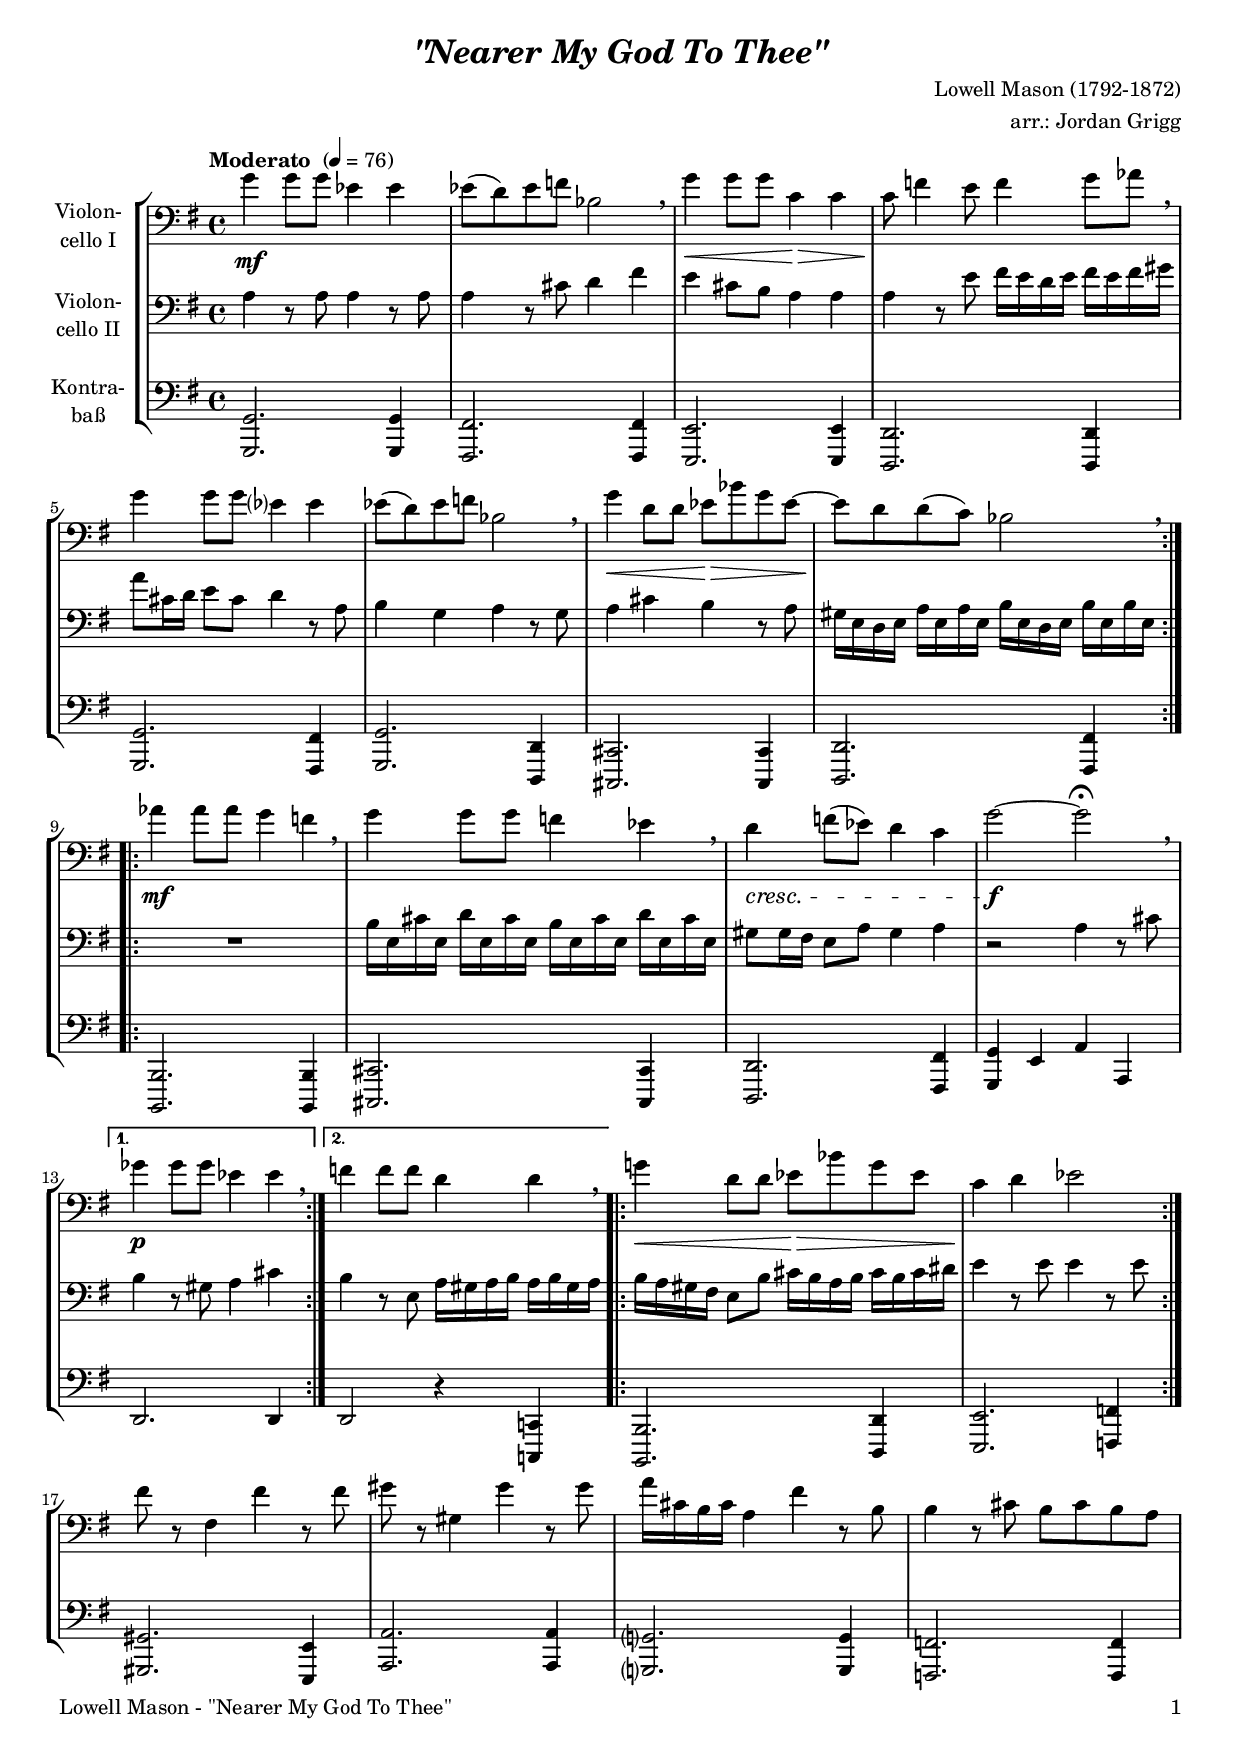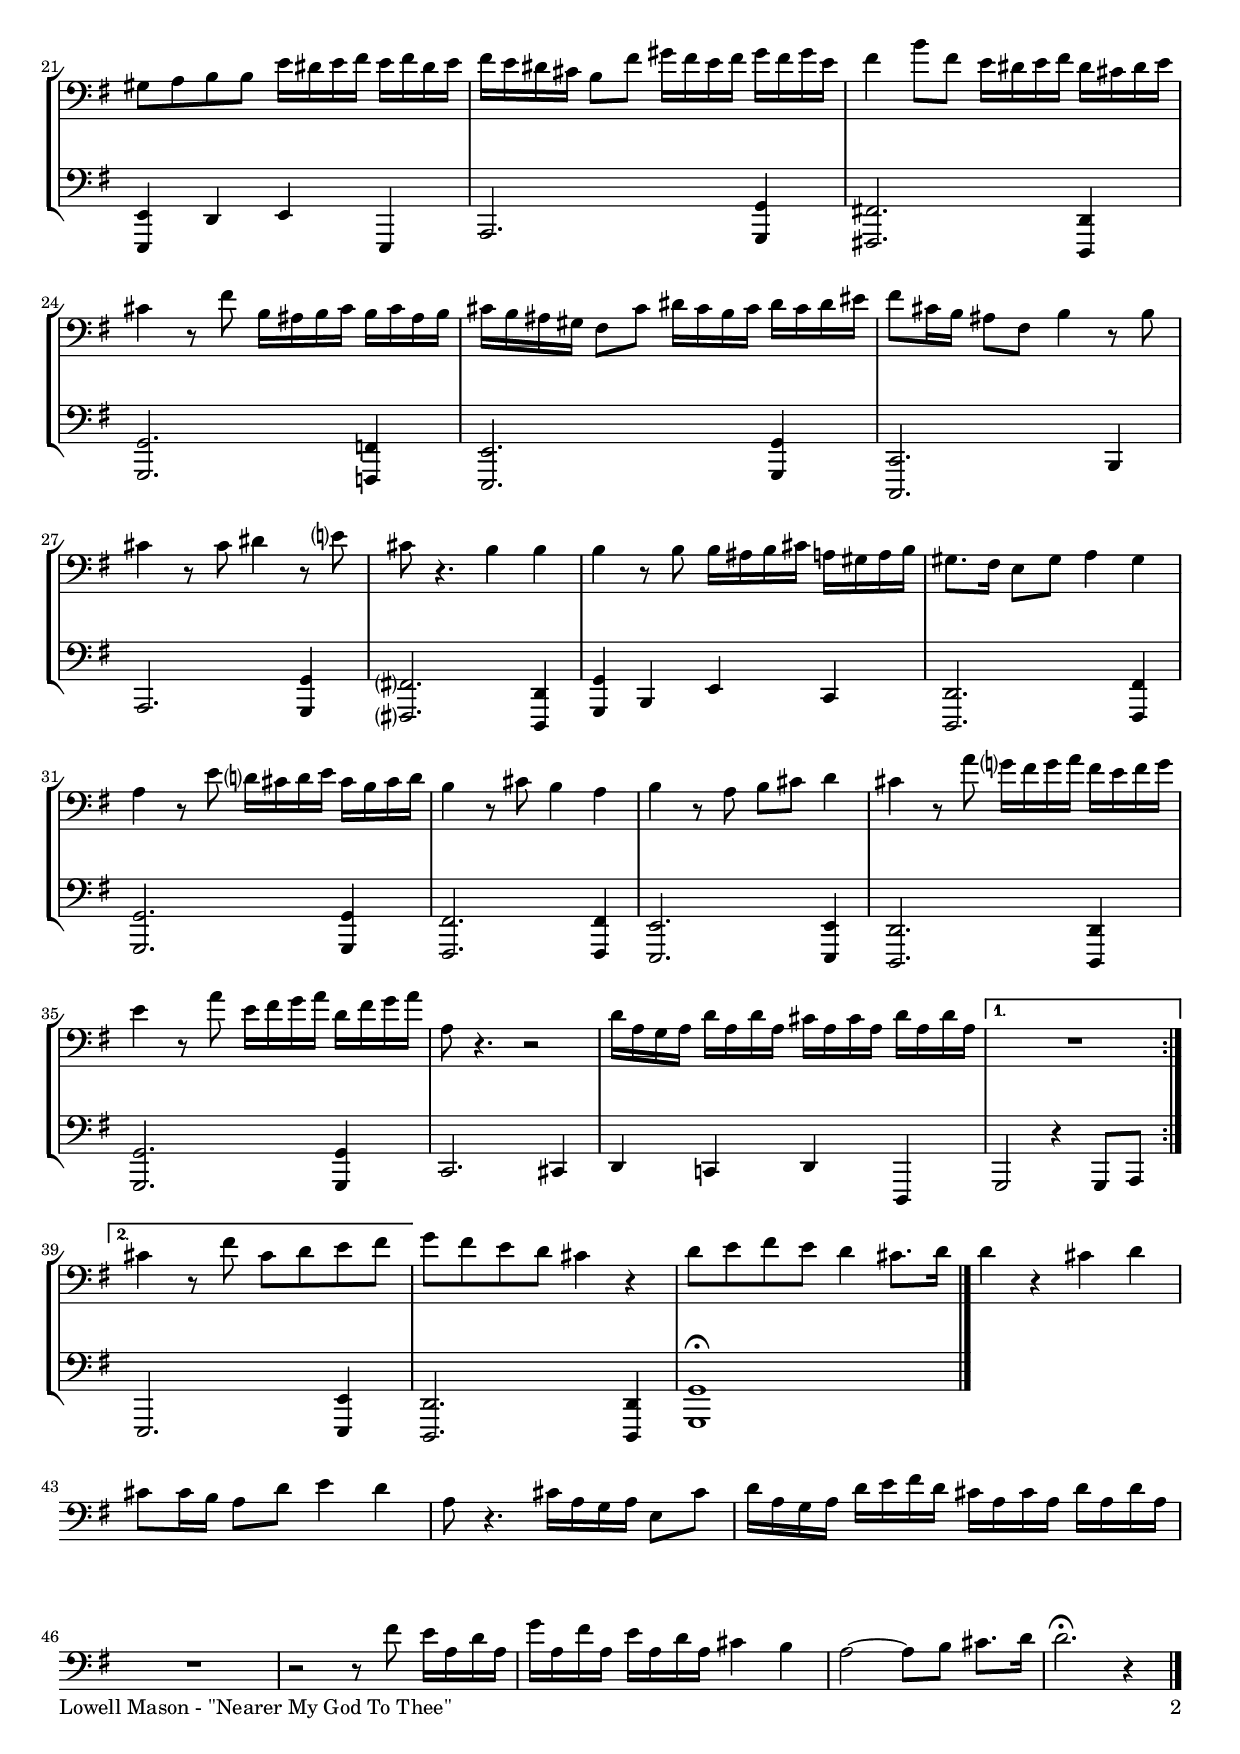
\version "2.24.1"
\include "deutsch.ly"
  
#(set-global-staff-size 18)

\header {
  title    = \markup \bold \italic "\"Nearer My God To Thee\""
  composer = "Lowell Mason (1792-1872)"
  arranger = "arr.: Jordan Grigg"
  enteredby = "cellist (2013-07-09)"
}

voiceconsts = {
  \key g \major
  \clef "bass"
  \time 4/4
% \numericTimeSignature
  \compressEmptyMeasures
  \tempo "Moderato " 4=76
}

mist = "string ensemble 1"
mivl = "violin"
miba = "cello"
mipz = "pizzicato strings"

rit = \markup \bold \italic "rit."

\include "v1.ily"
\include "v2.ily"
\include "v3.ily"

music = \new StaffGroup <<
      \new Staff {
	\set Staff.midiInstrument = \miba
	\set Staff.instrumentName = \markup \center-column { "Violon-" "cello I" }
	\transpose g g, { \va }
      }

      \new Staff {
	\set Staff.midiInstrument = \miba
	\set Staff.instrumentName = \markup \center-column { "Violon-" "cello II" }
	\transpose g g, { \vb }
      }

      \new Staff {
	\set Staff.midiInstrument = \miba
	\set Staff.instrumentName = \markup \center-column { "Kontra-" "baß" }
	\transpose g g, { \vc }
      }
>>

\book {
   \paper {
    print-page-number = ##t
    print-first-page-number = ##t
    ragged-last-bottom = ##f
    oddHeaderMarkup = \markup \null
    evenHeaderMarkup = \markup \null
    oddFooterMarkup = \markup {
      \fill-line {
        \if \should-print-page-number
        "Lowell Mason - \"Nearer My God To Thee\"" \fromproperty #'page:page-number-string
      }
    }
    evenFooterMarkup = \oddFooterMarkup
  } \score {
    \music
    \layout {}
  }

  \score {
    \unfoldRepeats \music

    \midi {
      \context {
        \Score
      }
    }
  }
}